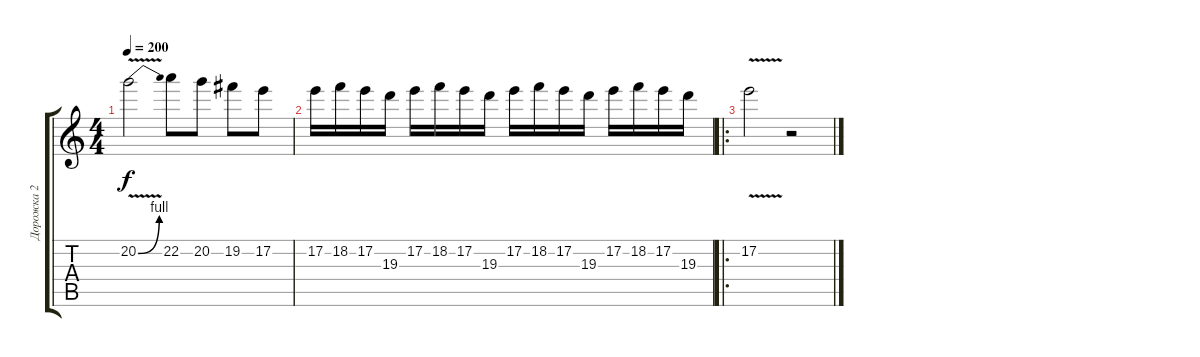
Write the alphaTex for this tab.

\track ("Дорожка 2" "Дорожка 2") {instrument distortionguitar}
\staff {score tabs}
\tuning (E4 B3 G3 D3 A2 E2) {hide}
\ts (4 4)
\tempo 200
\clef g2
\ks c
20.2{be (bend 0 0 60 4) v}.2{dy f} 22.2.8 20.2.8 19.2.8 17.2.8 |
17.2.16 18.2.16 17.2.16 19.3.16 17.2.16 18.2.16 17.2.16 19.3.16 17.2.16 18.2.16 17.2.16 19.3.16 17.2.16 18.2.16 17.2.16 19.3.16 |
\ro
17.2{v}.2 r.2
